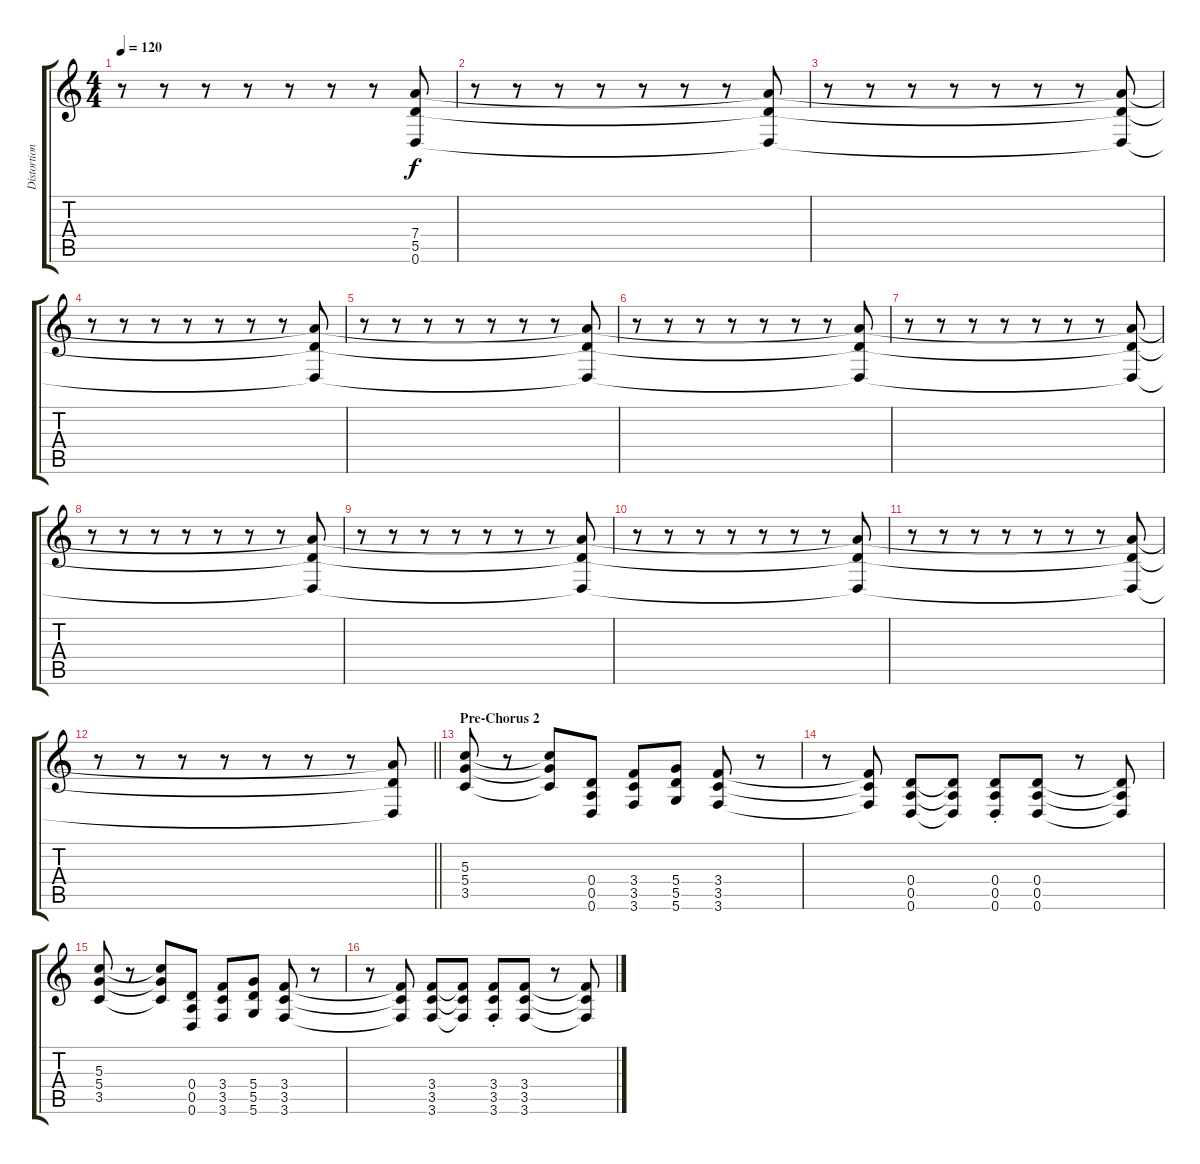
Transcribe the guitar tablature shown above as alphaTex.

\track ("Distortion 1" "Distortion") {instrument distortionguitar}
\staff {score tabs}
\tuning (E4 B3 G3 D3 A2 D2) {hide}
\ts (4 4)
\tempo 120
\clef g2
\ks c
r.8{dy f} r.8 r.8 r.8 r.8 r.8 r.8 (7.4{t} 5.5{t} 0.6{t}).8 |
r.8 r.8 r.8 r.8 r.8 r.8 r.8 (7.4{t} 5.5{t} 0.6{t}).8 |
r.8 r.8 r.8 r.8 r.8 r.8 r.8 (7.4{t} 5.5{t} 0.6{t}).8 |
r.8 r.8 r.8 r.8 r.8 r.8 r.8 (7.4{t} 5.5{t} 0.6{t}).8 |
r.8 r.8 r.8 r.8 r.8 r.8 r.8 (7.4{t} 5.5{t} 0.6{t}).8 |
r.8 r.8 r.8 r.8 r.8 r.8 r.8 (7.4{t} 5.5{t} 0.6{t}).8 |
r.8 r.8 r.8 r.8 r.8 r.8 r.8 (7.4{t} 5.5{t} 0.6{t}).8 |
r.8 r.8 r.8 r.8 r.8 r.8 r.8 (7.4{t} 5.5{t} 0.6{t}).8 |
r.8 r.8 r.8 r.8 r.8 r.8 r.8 (7.4{t} 5.5{t} 0.6{t}).8 |
r.8 r.8 r.8 r.8 r.8 r.8 r.8 (7.4{t} 5.5{t} 0.6{t}).8 |
r.8 r.8 r.8 r.8 r.8 r.8 r.8 (7.4{t} 5.5{t} 0.6{t}).8 |
\barLineRight lightlight
r.8 r.8 r.8 r.8 r.8 r.8 r.8 (7.4{t} 5.5{t} 0.6{t}).8 |
\section ("" "Pre-Chorus 2")
(5.3 5.4 3.5).8 r.8 (5.3{t} 5.4{t} 3.5{t}).8 (0.4 0.5 0.6).8 (3.4 3.5 3.6).8 (5.4 5.5 5.6).8 (3.4 3.5 3.6).8 r.8 |
r.8 (3.4{t} 3.5{t} 3.6{t}).8 (0.4 0.5 0.6).8 (0.4{t} 0.5{t} 0.6{t}).8 (0.4{st} 0.5{st} 0.6{st}).8 (0.4 0.5 0.6).8 r.8 (0.4{t} 0.5{t} 0.6{t}).8 |
(5.3 5.4 3.5).8 r.8 (5.3{t} 5.4{t} 3.5{t}).8 (0.4 0.5 0.6).8 (3.4 3.5 3.6).8 (5.4 5.5 5.6).8 (3.4 3.5 3.6).8 r.8 |
r.8 (3.4{t} 3.5{t} 3.6{t}).8 (3.4 3.5 3.6).8 (3.4{t} 3.5{t} 3.6{t}).8 (3.4{st} 3.5{st} 3.6{st}).8 (3.4 3.5 3.6).8 r.8 (3.4{t} 3.5{t} 3.6{t}).8
